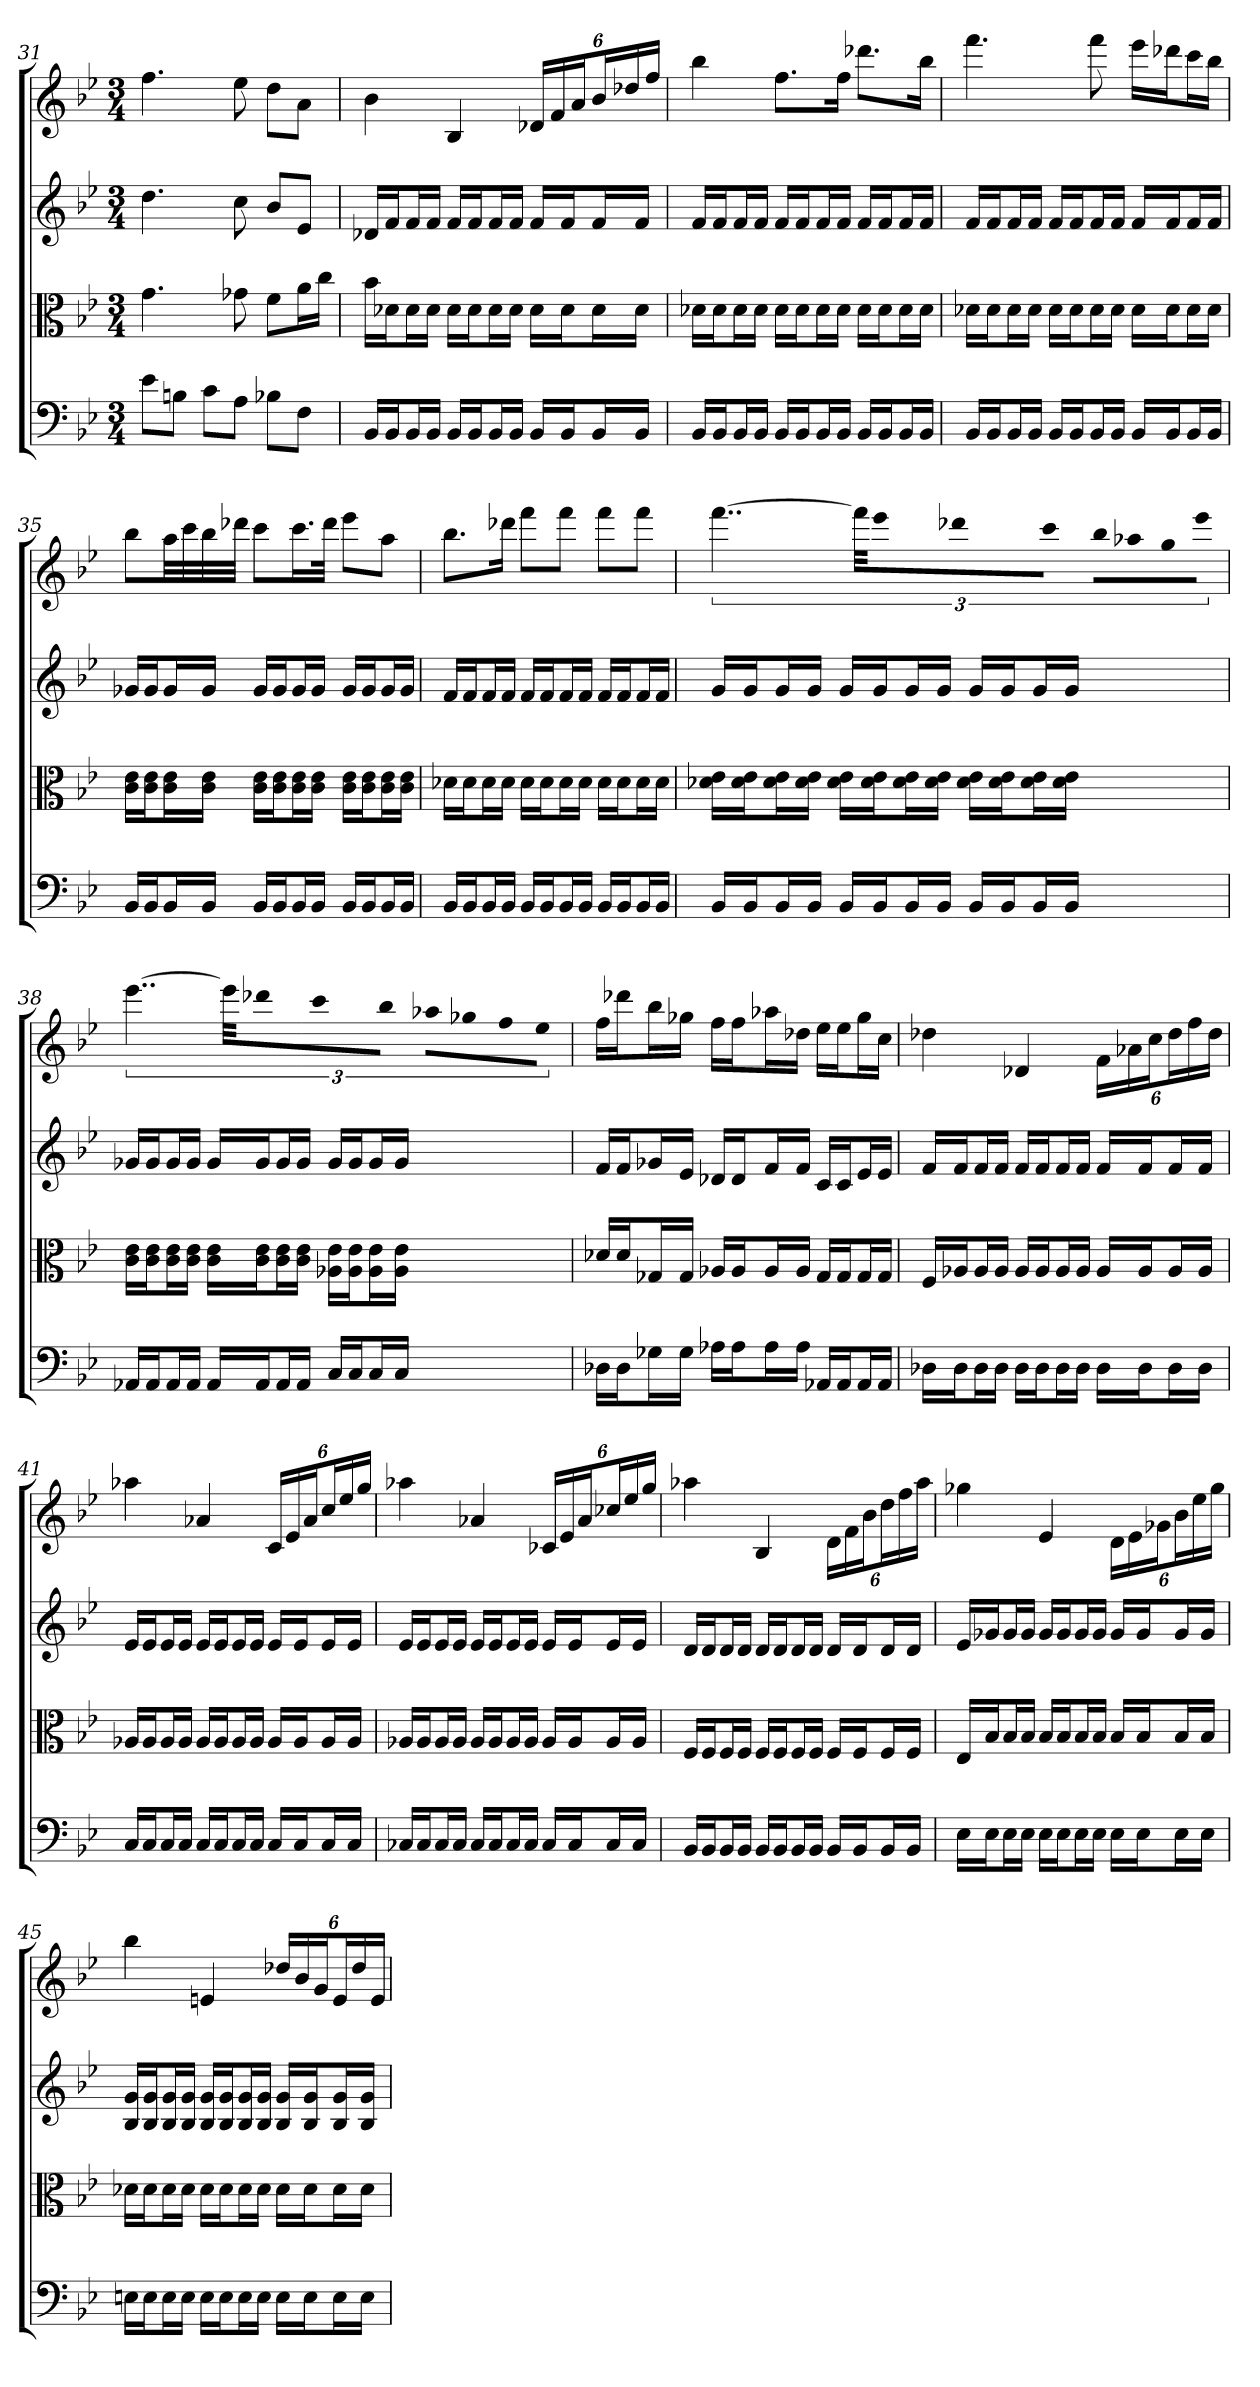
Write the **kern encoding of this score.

**kern	**kern	**kern	**kern
*part4	*part3	*part2	*part1
*staff4	*staff3	*staff2	*staff1
*clefF4	*clefC3	*	*
*k[b-e-]	*k[b-e-]	*k[b-e-]	*k[b-e-]
*B-:	*B-:	*B-:	*B-:
*M3/4	*M3/4	*M3/4	*M3/4
=31	=31	=31	=31
8e-\L	4.g	4.dd	4.ff
8Bn\J	.	.	.
8c\L	.	.	.
8A\J	8g-X	8cc	8ee-
8B-X\L	8f\L	8b-L	8ddL
8F\J	16a\L	8e-J	8aJ
.	16cc\JJ	.	.
=32	=32	=32	=32
16BB-/LL	16b-\LL	16d-XLL	4b-
16BB-/J	16d-X\J	16fJ	.
16BB-/L	16d-\L	16fL	.
16BB-/JJ	16d-\JJ	16fJJ	.
16BB-/LL	16d-\LL	16fLL	4B-
16BB-/J	16d-\J	16fJ	.
16BB-/L	16d-\L	16fL	.
16BB-/JJ	16d-\JJ	16fJJ	.
16BB-/LL	16d-\LL	16fLL	24d-XLL
.	.	.	24f
16BB-/J	16d-\J	16fJ	.
.	.	.	24aJ
16BB-/L	16d-\L	16fL	24b-L
.	.	.	24dd-X
16BB-/JJ	16d-\JJ	16fJJ	.
.	.	.	24ffJJ
=33	=33	=33	=33
16BB-/LL	16d-X\LL	16fLL	4bb-
16BB-/J	16d-\J	16fJ	.
16BB-/L	16d-\L	16fL	.
16BB-/JJ	16d-\JJ	16fJJ	.
16BB-/LL	16d-\LL	16fLL	8.ffL
16BB-/J	16d-\J	16fJ	.
16BB-/L	16d-\L	16fL	.
16BB-/JJ	16d-\JJ	16fJJ	16ffJk
16BB-/LL	16d-\LL	16fLL	8.ddd-XL
16BB-/J	16d-\J	16fJ	.
16BB-/L	16d-\L	16fL	.
16BB-/JJ	16d-\JJ	16fJJ	16bb-Jk
=34	=34	=34	=34
16BB-/LL	16d-X\LL	16fLL	4.fff
16BB-/J	16d-\J	16fJ	.
16BB-/L	16d-\L	16fL	.
16BB-/JJ	16d-\JJ	16fJJ	.
16BB-/LL	16d-\LL	16fLL	.
16BB-/J	16d-\J	16fJ	.
16BB-/L	16d-\L	16fL	8fff
16BB-/JJ	16d-\JJ	16fJJ	.
16BB-/LL	16d-\LL	16fLL	16eee-LL
16BB-/J	16d-\J	16fJ	16ddd-XJ
16BB-/L	16d-\L	16fL	16cccL
16BB-/JJ	16d-\JJ	16fJJ	16bb-JJ
=35	=35	=35	=35
16BB-/LL	16c\ 16e-\LL	16g-XLL	8bb-L
16BB-/J	16c\ 16e-\J	16g-J	.
16BB-/L	16c\ 16e-\L	16g-L	32aaLL
.	.	.	32ccc
16BB-/JJ	16c\ 16e-\JJ	16g-JJ	32bb-
.	.	.	32ddd-XJJJ
16BB-/LL	16c\ 16e-\LL	16g-LL	8cccL
16BB-/J	16c\ 16e-\J	16g-J	.
16BB-/L	16c\ 16e-\L	16g-L	16.cccL
16BB-/JJ	16c\ 16e-\JJ	16g-JJ	.
.	.	.	32ddd-JJk
16BB-/LL	16c\ 16e-\LL	16g-LL	8eee-L
16BB-/J	16c\ 16e-\J	16g-J	.
16BB-/L	16c\ 16e-\L	16g-L	8aaJ
16BB-/JJ	16c\ 16e-\JJ	16g-JJ	.
=36	=36	=36	=36
16BB-/LL	16d-X\LL	16fLL	8.bb-L
16BB-/J	16d-\J	16fJ	.
16BB-/L	16d-\L	16fL	.
16BB-/JJ	16d-\JJ	16fJJ	16ddd-XJk
16BB-/LL	16d-\LL	16fLL	8fffL
16BB-/J	16d-\J	16fJ	.
16BB-/L	16d-\L	16fL	8fffJ
16BB-/JJ	16d-\JJ	16fJJ	.
16BB-/LL	16d-\LL	16fLL	8fffL
16BB-/J	16d-\J	16fJ	.
16BB-/L	16d-\L	16fL	8fffJ
16BB-/JJ	16d-\JJ	16fJJ	.
=37	=37	=37	=37
16BB-/LL	16d-X\ 16e-\LL	16gLL	[6..fff
16BB-/J	16d-\ 16e-\J	16gJ	.
16BB-/L	16d-\ 16e-\L	16gL	.
16BB-/JJ	16d-\ 16e-\JJ	16gJJ	.
16BB-/LL	16d-\ 16e-\LL	16gLL	.
.	.	.	48fffKLL]
16BB-/J	16d-\ 16e-\J	16gJ	16eee-J
16BB-/L	16d-\ 16e-\L	16gL	16ddd-XL
16BB-/JJ	16d-\ 16e-\JJ	16gJJ	16cccJJ
16BB-/LL	16d-\ 16e-\LL	16gLL	16bb-LL
16BB-/J	16d-\ 16e-\J	16gJ	16aa-XJ
16BB-/L	16d-\ 16e-\L	16gL	16ggL
16BB-/JJ	16d-\ 16e-\JJ	16gJJ	16eee-JJ
=38	=38	=38	=38
16AA-X/LL	16c\ 16e-\LL	16g-XLL	[6..eee-
16AA-/J	16c\ 16e-\J	16g-J	.
16AA-/L	16c\ 16e-\L	16g-L	.
16AA-/JJ	16c\ 16e-\JJ	16g-JJ	.
16AA-/LL	16c\ 16e-\LL	16g-LL	.
.	.	.	48eee-KLL]
16AA-/J	16c\ 16e-\J	16g-J	16ddd-XJ
16AA-/L	16c\ 16e-\L	16g-L	16cccL
16AA-/JJ	16c\ 16e-\JJ	16g-JJ	16bb-JJ
16C/LL	16A-X\ 16e-\LL	16g-LL	16aa-XLL
16C/J	16A-\ 16e-\J	16g-J	16gg-XJ
16C/L	16A-\ 16e-\L	16g-L	16ffL
16C/JJ	16A-\ 16e-\JJ	16g-JJ	16ee-JJ
=39	=39	=39	=39
16D-X\LL	16d-X/LL	16fLL	16ffLL
16D-\J	16d-/J	16fJ	16ddd-XJ
16G-X\L	16G-X/L	16g-XL	16bb-L
16G-\JJ	16G-/JJ	16e-JJ	16gg-XJJ
16A-X\LL	16A-X/LL	16d-XLL	16ffLL
16A-\J	16A-/J	16d-J	16ffJ
16A-\L	16A-/L	16fL	16aa-XL
16A-\JJ	16A-/JJ	16fJJ	16dd-XJJ
16AA-X/LL	16G-/LL	16cLL	16ee-LL
16AA-/J	16G-/J	16cJ	16ee-J
16AA-/L	16G-/L	16e-L	16gg-L
16AA-/JJ	16G-/JJ	16e-JJ	16ccJJ
=40	=40	=40	=40
16D-X\LL	16F/LL	16fLL	4dd-X
16D-\J	16A-X/J	16fJ	.
16D-\L	16A-/L	16fL	.
16D-\JJ	16A-/JJ	16fJJ	.
16D-\LL	16A-/LL	16fLL	4d-X
16D-\J	16A-/J	16fJ	.
16D-\L	16A-/L	16fL	.
16D-\JJ	16A-/JJ	16fJJ	.
16D-\LL	16A-/LL	16fLL	24fLL
.	.	.	24a-X
16D-\J	16A-/J	16fJ	.
.	.	.	24ccJ
16D-\L	16A-/L	16fL	24dd-L
.	.	.	24ff
16D-\JJ	16A-/JJ	16fJJ	.
.	.	.	24dd-JJ
=41	=41	=41	=41
16C/LL	16A-X/LL	16e-LL	4aa-X
16C/J	16A-/J	16e-J	.
16C/L	16A-/L	16e-L	.
16C/JJ	16A-/JJ	16e-JJ	.
16C/LL	16A-/LL	16e-LL	4a-X
16C/J	16A-/J	16e-J	.
16C/L	16A-/L	16e-L	.
16C/JJ	16A-/JJ	16e-JJ	.
16C/LL	16A-/LL	16e-LL	24cLL
.	.	.	24e-
16C/J	16A-/J	16e-J	.
.	.	.	24a-J
16C/L	16A-/L	16e-L	24ccL
.	.	.	24ee-
16C/JJ	16A-/JJ	16e-JJ	.
.	.	.	24ggJJ
=42	=42	=42	=42
16C-X/LL	16A-X/LL	16e-LL	4aa-X
16C-/J	16A-/J	16e-J	.
16C-/L	16A-/L	16e-L	.
16C-/JJ	16A-/JJ	16e-JJ	.
16C-/LL	16A-/LL	16e-LL	4a-X
16C-/J	16A-/J	16e-J	.
16C-/L	16A-/L	16e-L	.
16C-/JJ	16A-/JJ	16e-JJ	.
16C-/LL	16A-/LL	16e-LL	24c-XLL
.	.	.	24e-
16C-/J	16A-/J	16e-J	.
.	.	.	24a-J
16C-/L	16A-/L	16e-L	24cc-XL
.	.	.	24ee-
16C-/JJ	16A-/JJ	16e-JJ	.
.	.	.	24ggJJ
=43	=43	=43	=43
16BB-/LL	16F/LL	16dLL	4aa-X
16BB-/J	16F/J	16dJ	.
16BB-/L	16F/L	16dL	.
16BB-/JJ	16F/JJ	16dJJ	.
16BB-/LL	16F/LL	16dLL	4B-
16BB-/J	16F/J	16dJ	.
16BB-/L	16F/L	16dL	.
16BB-/JJ	16F/JJ	16dJJ	.
16BB-/LL	16F/LL	16dLL	24dLL
.	.	.	24f
16BB-/J	16F/J	16dJ	.
.	.	.	24b-J
16BB-/L	16F/L	16dL	24ddL
.	.	.	24ff
16BB-/JJ	16F/JJ	16dJJ	.
.	.	.	24aa-JJ
=44	=44	=44	=44
16E-\LL	16E-/LL	16e-LL	4gg-X
16E-\J	16B-/J	16g-XJ	.
16E-\L	16B-/L	16g-L	.
16E-\JJ	16B-/JJ	16g-JJ	.
16E-\LL	16B-/LL	16g-LL	4e-
16E-\J	16B-/J	16g-J	.
16E-\L	16B-/L	16g-L	.
16E-\JJ	16B-/JJ	16g-JJ	.
16E-\LL	16B-/LL	16g-LL	24dLL
.	.	.	24e-
16E-\J	16B-/J	16g-J	.
.	.	.	24g-XJ
16E-\L	16B-/L	16g-L	24b-L
.	.	.	24ee-
16E-\JJ	16B-/JJ	16g-JJ	.
.	.	.	24gg-JJ
=45	=45	=45	=45
16En\LL	16d-X\LL	16B- 16gLL	4bb-
16E\J	16d-\J	16B- 16gJ	.
16E\L	16d-\L	16B- 16gL	.
16E\JJ	16d-\JJ	16B- 16gJJ	.
16E\LL	16d-\LL	16B- 16gLL	4en
16E\J	16d-\J	16B- 16gJ	.
16E\L	16d-\L	16B- 16gL	.
16E\JJ	16d-\JJ	16B- 16gJJ	.
16E\LL	16d-\LL	16B- 16gLL	24dd-XLL
.	.	.	24b-
16E\J	16d-\J	16B- 16gJ	.
.	.	.	24gJ
16E\L	16d-\L	16B- 16gL	24eL
.	.	.	24dd-
16E\JJ	16d-\JJ	16B- 16gJJ	.
.	.	.	24eJJ
=	=	=	=
*-	*-	*-	*-
